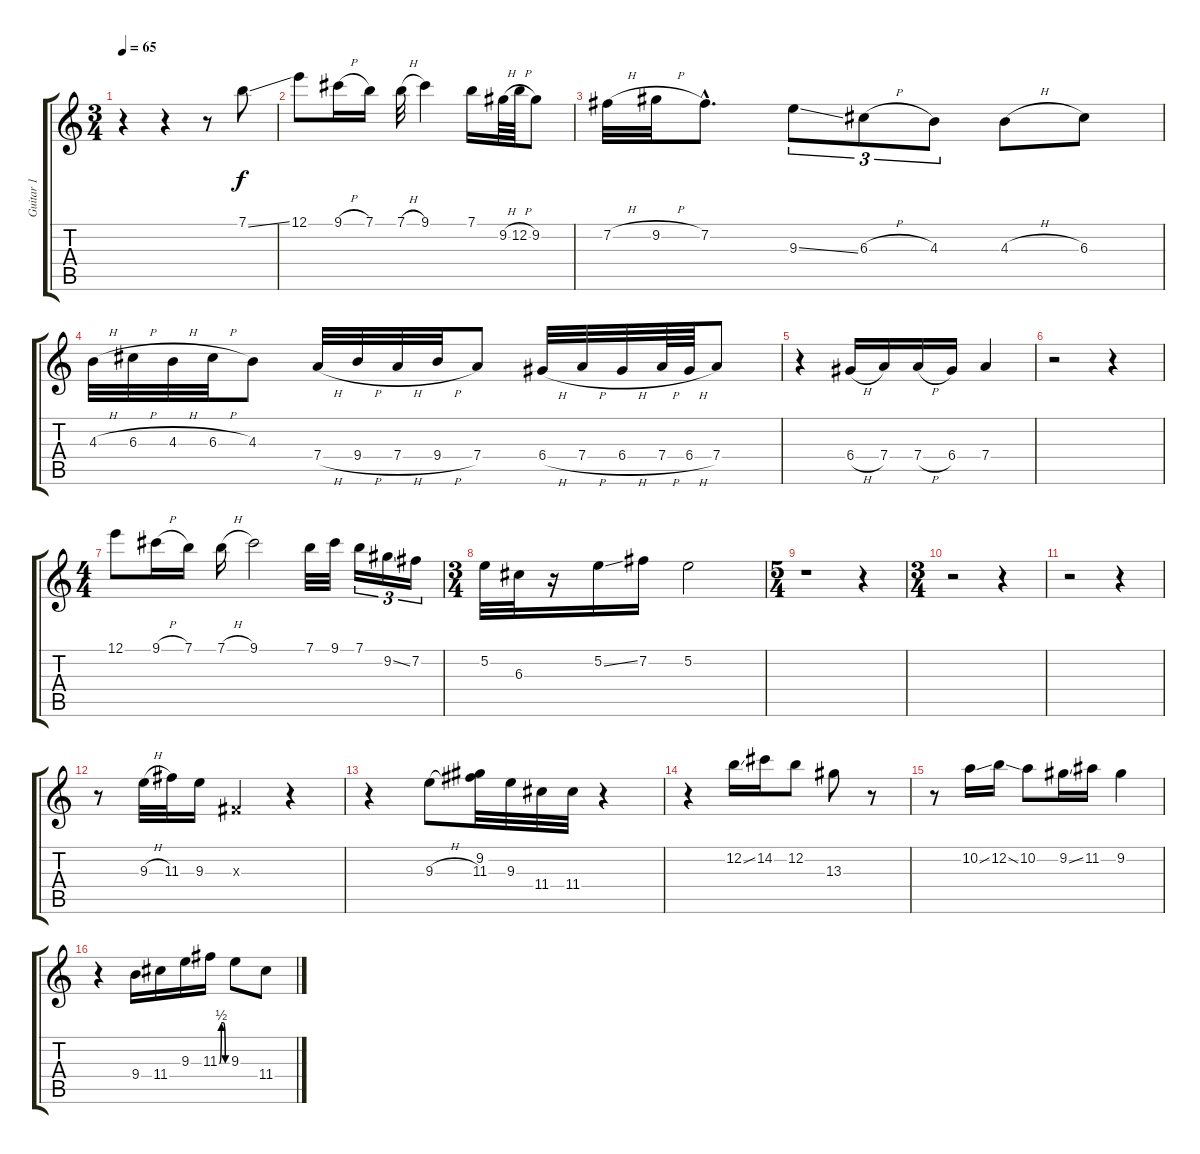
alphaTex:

\track ("Guitar 1 " "Guitar 1 ") {instrument electricguitarclean}
\staff {score tabs}
\tuning (E4 B3 G3 D3 A2 E2) {hide}
\ts (3 4)
\tempo 65
\clef g2
\ks c
r.4{dy f instrument electricguitarclean} r.4 r.8 7.1{ss}.8 |
12.1.8 9.1{h}.16 7.1.16 7.1{h}.32 9.1.4 7.1.16 9.2{h}.64 12.2{h}.64 9.2.8 |
7.2{h}.32 9.2{h}.32 7.2{hac}.8{d} 9.3{ss}.8{tu (3 2)} 6.3{h}.8{tu (3 2)} 4.3.8{tu (3 2)} 4.3{h}.8 6.3.8 |
4.3{h}.32 6.3{h}.32 4.3{h}.32 6.3{h}.32 4.3.8 7.4{h}.32 9.4{h}.32 7.4{h}.32 9.4{h}.32 7.4.8 6.4{h}.32 7.4{h}.32 6.4{h}.32 7.4{h}.64 6.4{h}.64 7.4.8 |
r.4 6.4{h}.16 7.4.16 7.4{h}.16 6.4.16 7.4.4 |
r.2 r.4 |
\ts (4 4)
12.1.8 9.1{h}.16 7.1.16 7.1{h}.16 9.1.2 7.1.32 9.1.32 7.1.16{tu (3 2)} 9.2{ss}.16{tu (3 2)} 7.2.16{tu (3 2)} |
\ts (3 4)
5.2.32 6.3.32 r.16 5.2{ss}.16 7.2.16 5.2.2 |
\ts (5 4)
r.1 r.4 |
\ts (3 4)
r.2 r.4 |
r.2 r.4 |
r.8 9.3{h}.32 11.3.32 9.3.16 -1.3{x}.4 r.4 |
r.4 9.3{h}.8 (9.2 11.3).32 9.3.32 11.4.32 11.4.32 r.4 |
r.4 12.2{ss}.16 14.2.16 12.2.8 13.3.8 r.8 |
r.8 10.2{ss}.16 12.2{ss}.16 10.2.8 9.2{ss}.16 11.2.16 9.2.4 |
r.4 9.4.16 11.4.16 9.3.16 11.3{be (custom 0 0 15 2 30 2 45 0 60 0)}.16 9.3.8 11.4.8
